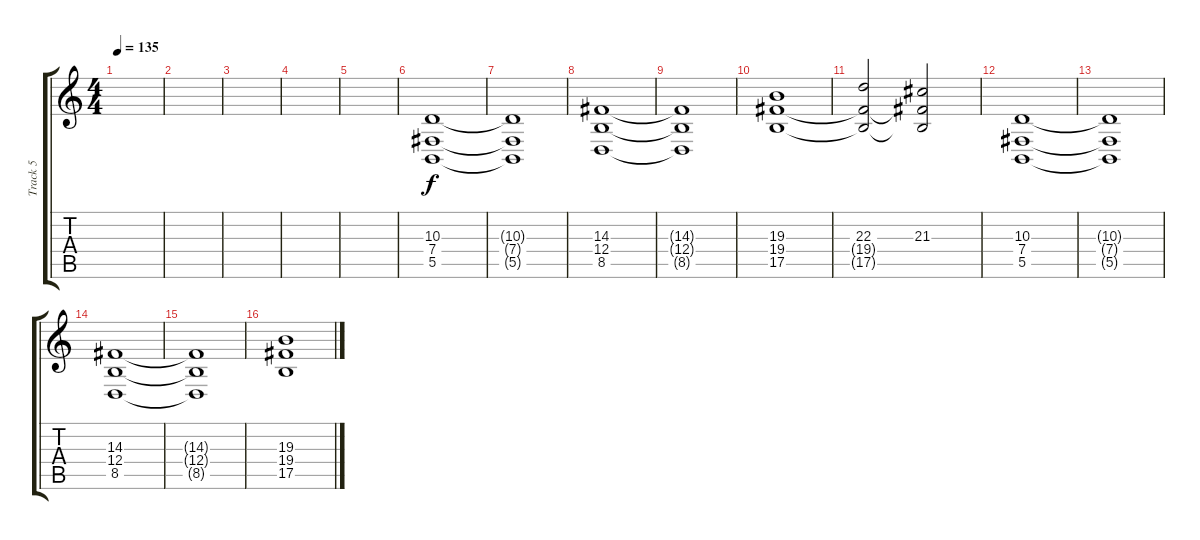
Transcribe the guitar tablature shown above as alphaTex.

\track ("Track 5" "Track 5") {instrument stringensemble2}
\staff {score tabs}
\tuning (Db4 Ab3 E3 B2 Gb2 B1) {hide}
\ts (4 4)
\tempo 135
\clef g2
\ks c
|
|
|
|
|
(10.3 7.4 5.5).1 |
(10.3{t} 7.4{t} 5.5{t}).1 |
(14.3 12.4 8.5).1 |
(14.3{t} 12.4{t} 8.5{t}).1 |
(19.3 19.4 17.5).1 |
(22.3 19.4{t} 17.5{t}).2 (21.3 19.4{t} 17.5{t}).2 |
(10.3 7.4 5.5).1 |
(10.3{t} 7.4{t} 5.5{t}).1 |
(14.3 12.4 8.5).1 |
(14.3{t} 12.4{t} 8.5{t}).1 |
(19.3 19.4 17.5).1
